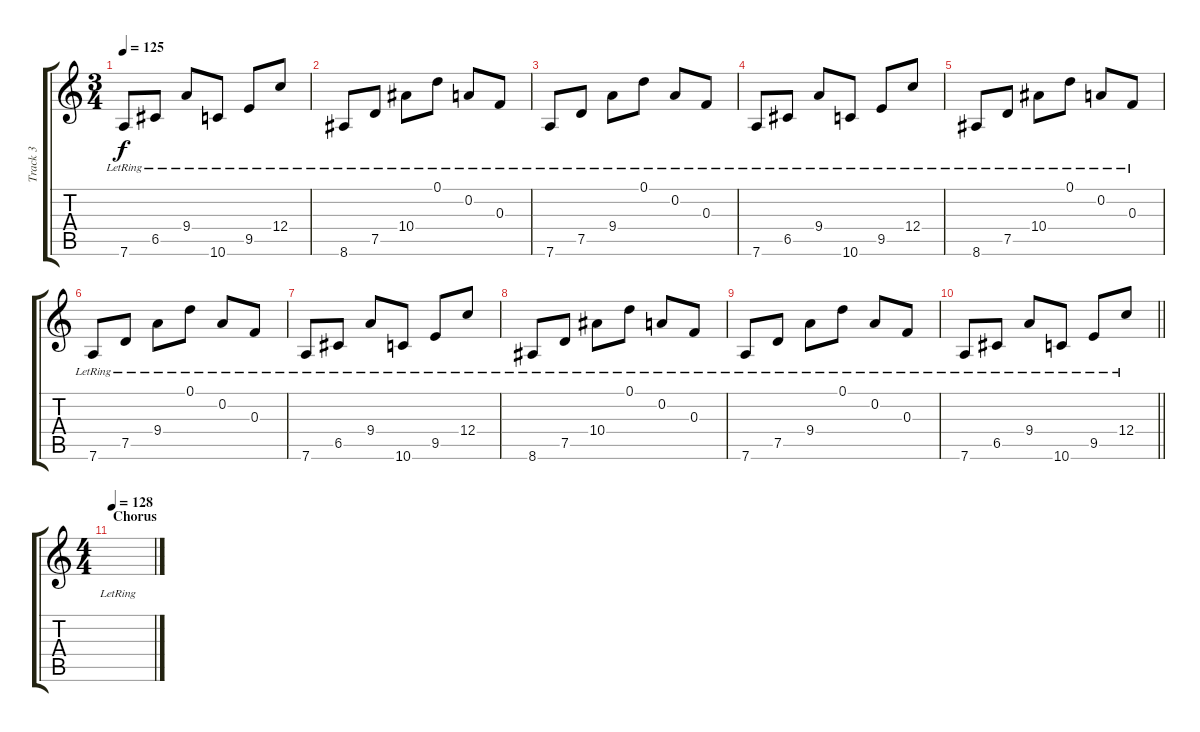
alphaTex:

\track ("Track 3" "Track 3") {instrument distortionguitar}
\staff {score tabs}
\tuning (D4 A3 F3 C3 G2 D2) {hide}
\ts (3 4)
\tempo 125
\clef g2
\ks c
7.6{lr}.8{dy f} 6.5{lr}.8 9.4{lr}.8 10.6{lr}.8 9.5{lr}.8 12.4{lr}.8 |
8.6{lr}.8 7.5{lr}.8 10.4{lr}.8 0.1{lr}.8 0.2{lr}.8 0.3{lr}.8 |
7.6{lr}.8 7.5{lr}.8 9.4{lr}.8 0.1{lr}.8 0.2{lr}.8 0.3{lr}.8 |
7.6{lr}.8 6.5{lr}.8 9.4{lr}.8 10.6{lr}.8 9.5{lr}.8 12.4{lr}.8 |
8.6{lr}.8 7.5{lr}.8 10.4{lr}.8 0.1{lr}.8 0.2{lr}.8 0.3{lr}.8 |
7.6{lr}.8 7.5{lr}.8 9.4{lr}.8 0.1{lr}.8 0.2{lr}.8 0.3{lr}.8 |
7.6{lr}.8 6.5{lr}.8 9.4{lr}.8 10.6{lr}.8 9.5{lr}.8 12.4{lr}.8 |
8.6{lr}.8 7.5{lr}.8 10.4{lr}.8 0.1{lr}.8 0.2{lr}.8 0.3{lr}.8 |
7.6{lr}.8 7.5{lr}.8 9.4{lr}.8 0.1{lr}.8 0.2{lr}.8 0.3{lr}.8 |
\barLineRight lightlight
7.6{lr}.8 6.5{lr}.8 9.4{lr}.8 10.6{lr}.8 9.5{lr}.8 12.4{lr}.8 |
\ts (4 4)
\section ("" "Chorus")
\tempo 128
